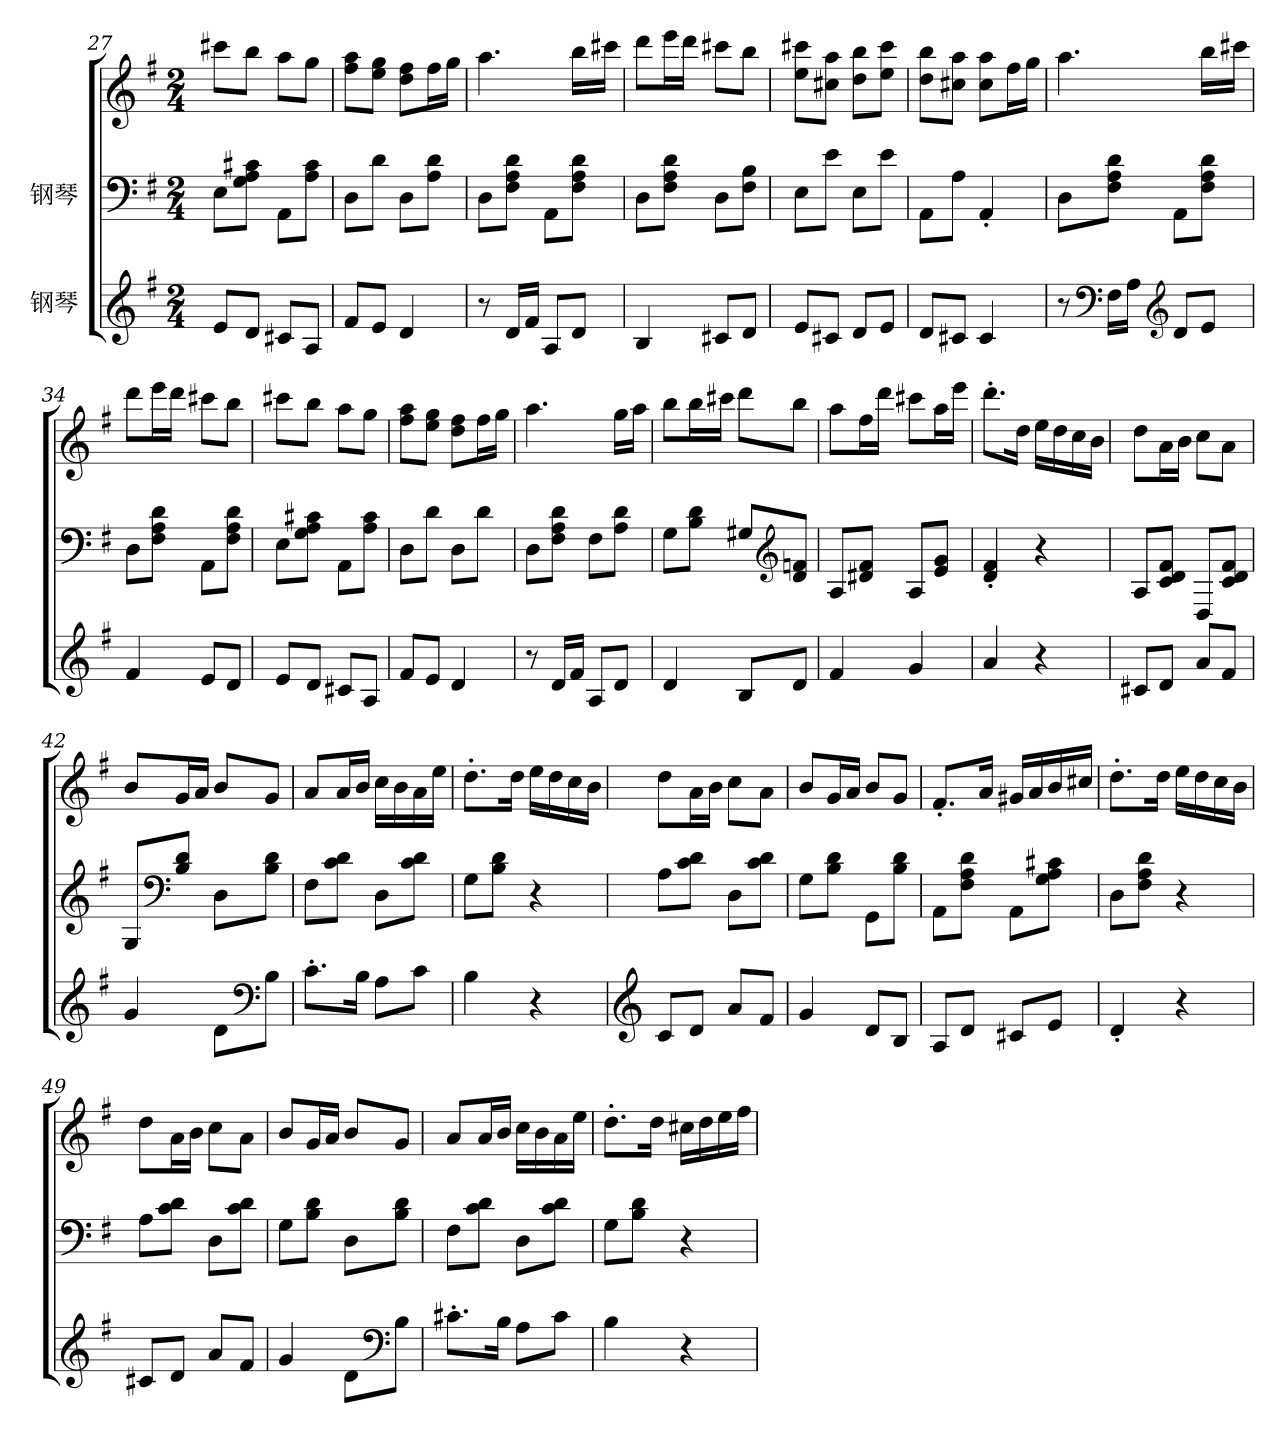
**kern	**kern	**kern
*part2	*part1	*part1
*staff3	*staff2	*staff1
*I"钢琴	*I"钢琴	*
*clefG2	*clefF4	*clefG2
*k[f#]	*k[f#]	*k[f#]
*M2/4	*M2/4	*M2/4
=27	=27	=27
8e/L	8E\L	8ccc#X\L
8d/J	8G\ 8A\ 8c#X\J	8bb\J
8c#X/L	8AA\L	8aa\L
8A/J	8A\ 8c#\J	8gg\J
=28	=28	=28
8f#/L	8D\L	8ff#\ 8aa\L
8e/J	8d\J	8ee\ 8gg\J
4d/	8D\L	8dd\ 8ff#\L
.	8A\ 8d\J	16ff#\L
.	.	16gg\JJ
!!LO:LB:g=z
=29	=29	=29
8r	8D\L	4.aa\
16d/LL	8F#\ 8A\ 8d\J	.
16f#/JJ	.	.
8A/L	8AA\L	.
8d/J	8F#\ 8A\ 8d\J	16bb\LL
.	.	16ccc#X\JJ
=30	=30	=30
4B/	8D\L	8ddd\L
.	8F#\ 8A\ 8d\J	16eee\L
.	.	16ddd\JJ
8c#X/L	8D\L	8ccc#X\L
8d/J	8F#\ 8B\J	8bb\J
=31	=31	=31
8e/L	8E\L	8ee\ 8ccc#X\L
8c#X/J	8e\J	8cc#X\ 8aa\J
8d/L	8E\L	8dd\ 8bb\L
8e/J	8e\J	8ee\ 8ccc#\J
=32	=32	=32
8d/L	8AA\L	8dd\ 8bb\L
8c#X/J	8A\J	8cc#X\ 8aa\J
4c#/	4AA'/	8cc#\ 8aa\L
.	.	16ff#\L
.	.	16gg\JJ
=33	=33	=33
8r	8D\L	4.aa\
*clefF4	*	*
16F#\LL	8F#\ 8A\ 8d\J	.
16A\JJ	.	.
*clefG2	*	*
8d/L	8AA\L	.
8e/J	8F#\ 8A\ 8d\J	16bb\LL
.	.	16ccc#X\JJ
!!LO:LB:g=z
=34	=34	=34
4f#/	8D\L	8ddd\L
.	8F#\ 8A\ 8d\J	16eee\L
.	.	16ddd\JJ
8e/L	8AA\L	8ccc#X\L
8d/J	8F#\ 8A\ 8d\J	8bb\J
=35	=35	=35
8e/L	8E\L	8ccc#X\L
8d/J	8G\ 8A\ 8c#X\J	8bb\J
8c#X/L	8AA\L	8aa\L
8A/J	8A\ 8c#\J	8gg\J
=36	=36	=36
8f#/L	8D\L	8ff#\ 8aa\L
8e/J	8d\J	8ee\ 8gg\J
4d/	8D\L	8dd\ 8ff#\L
.	8d\J	16ff#\L
.	.	16gg\JJ
=37	=37	=37
8r	8D\L	4.aa\
16d/LL	8F#\ 8A\ 8d\J	.
16f#/JJ	.	.
8A/L	8F#\L	.
8d/J	8A\ 8d\J	16gg\LL
.	.	16aa\JJ
=38	=38	=38
4d/	8G\L	8bb\L
.	8B\ 8d\J	16bb\L
.	.	16ccc#X\JJ
8B/L	8G#X/L	8ddd\L
*	*clefG2	*
8d/J	8d/ 8fn/J	8bb\J
!!LO:LB:g=z
=39	=39	=39
4f#/	8A/L	8aa\L
.	8d#X/ 8f#/J	16ff#\L
.	.	16ddd\JJ
4g/	8A/L	8ccc#X\L
.	8e/ 8g/J	16aa\L
.	.	16eee\JJ
=40	=40	=40
4a/	4d/' 4f#/'	8.ddd'\L
.	.	16dd\Jk
4r	4r	16ee\LL
.	.	16dd\
.	.	16cc\
.	.	16b\JJ
=41	=41	=41
8c#X/L	8A/L	8dd\L
8d/J	8c/ 8d/ 8f#/J	16a\L
.	.	16b\JJ
8a/L	8D/L	8cc\L
8f#/J	8c/ 8d/ 8f#/J	8a\J
=42	=42	=42
4g/	8G/L	8b/L
*	*clefF4	*
.	8B/ 8d/J	16g/L
.	.	16a/JJ
8d\L	8D\L	8b/L
*clefF4	*	*
8B\J	8B\ 8d\J	8g/J
=43	=43	=43
8.c'\L	8F#\L	8a/L
.	8c\ 8d\J	16a/L
16B\Jk	.	16b/JJ
8A\L	8D\L	16cc\LL
.	.	16b\
8c\J	8c\ 8d\J	16a\
.	.	16ee\JJ
!!LO:PB:g=z
=44	=44	=44
4B\	8G\L	8.dd'\L
.	8B\ 8d\J	.
.	.	16dd\Jk
4r	4r	16ee\LL
.	.	16dd\
.	.	16cc\
.	.	16b\JJ
=45	=45	=45
*clefG2	*	*
8c/L	8A\L	8dd\L
8d/J	8c\ 8d\J	16a\L
.	.	16b\JJ
8a/L	8D\L	8cc\L
8f#/J	8c\ 8d\J	8a\J
=46	=46	=46
4g/	8G\L	8b/L
.	8B\ 8d\J	16g/L
.	.	16a/JJ
8d/L	8GG\L	8b/L
8B/J	8B\ 8d\J	8g/J
=47	=47	=47
8A/L	8AA\L	8.f#'/L
8d/J	8F#\ 8A\ 8d\J	.
.	.	16a/Jk
8c#X/L	8AA\L	16g#X/LL
.	.	16a/
8e/J	8G\ 8A\ 8c#X\J	16b/
.	.	16cc#X/JJ
=48	=48	=48
4d'/	8D\L	8.dd'\L
.	8F#\ 8A\ 8d\J	.
.	.	16dd\Jk
4r	4r	16ee\LL
.	.	16dd\
.	.	16cc\
.	.	16b\JJ
!!LO:LB:g=z
=49	=49	=49
8c#X/L	8A\L	8dd\L
8d/J	8c\ 8d\J	16a\L
.	.	16b\JJ
8a/L	8D\L	8cc\L
8f#/J	8c\ 8d\J	8a\J
=50	=50	=50
4g/	8G\L	8b/L
.	8B\ 8d\J	16g/L
.	.	16a/JJ
8d\L	8D\L	8b/L
*clefF4	*	*
8B\J	8B\ 8d\J	8g/J
=51	=51	=51
8.c#X'\L	8F#\L	8a/L
.	8c\ 8d\J	16a/L
16B\Jk	.	16b/JJ
8A\L	8D\L	16cc\LL
.	.	16b\
8c#\J	8c\ 8d\J	16a\
.	.	16ee\JJ
=52	=52	=52
4B\	8G\L	8.dd'\L
.	8B\ 8d\J	.
.	.	16dd\Jk
4r	4r	16cc#X\LL
.	.	16dd\
.	.	16ee\
.	.	16ff#\JJ
=	=	=
*-	*-	*-
